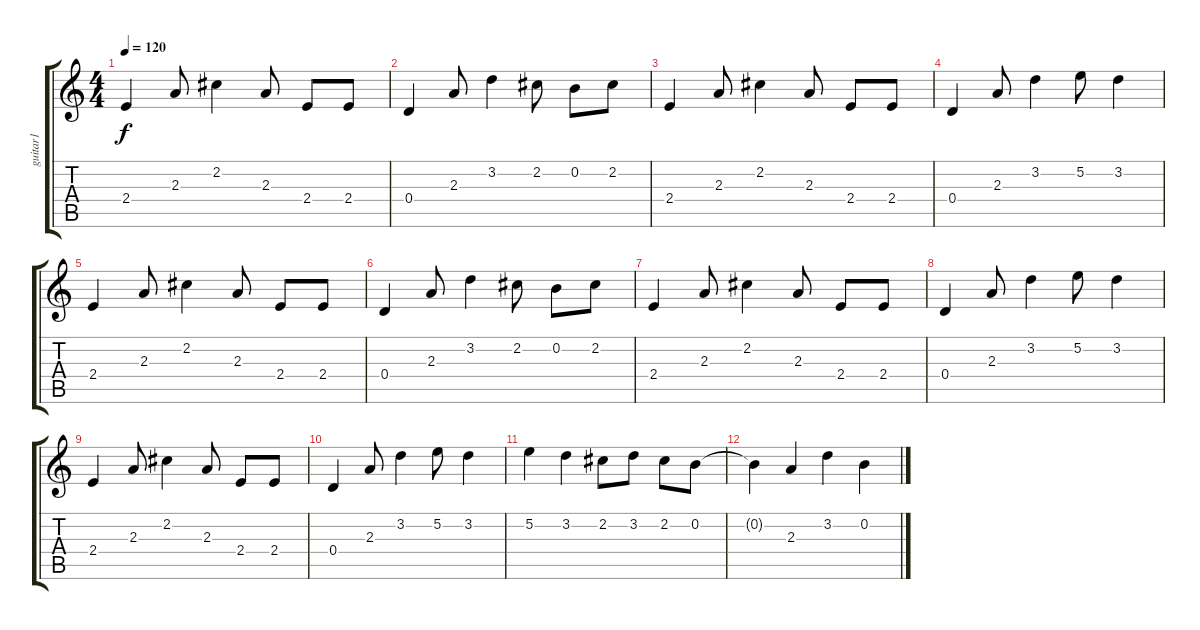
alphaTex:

\track ("guitar1" "guitar1") {instrument acousticguitarsteel}
\staff {score tabs}
\tuning (E4 B3 G3 D3 A2 E2) {hide}
\ts (4 4)
\tempo 120
\clef g2
\ks c
2.4.4{dy f instrument acousticguitarsteel} 2.3.8 2.2.4 2.3.8 2.4.8 2.4.8 |
0.4.4 2.3.8 3.2.4 2.2.8 0.2.8 2.2.8 |
2.4.4 2.3.8 2.2.4 2.3.8 2.4.8 2.4.8 |
0.4.4 2.3.8 3.2.4 5.2.8 3.2.4 |
2.4.4 2.3.8 2.2.4 2.3.8 2.4.8 2.4.8 |
0.4.4 2.3.8 3.2.4 2.2.8 0.2.8 2.2.8 |
2.4.4 2.3.8 2.2.4 2.3.8 2.4.8 2.4.8 |
0.4.4 2.3.8 3.2.4 5.2.8 3.2.4 |
2.4.4 2.3.8 2.2.4 2.3.8 2.4.8 2.4.8 |
0.4.4 2.3.8 3.2.4 5.2.8 3.2.4 |
5.2.4 3.2.4 2.2.8 3.2.8 2.2.8 0.2.8 |
0.2{t}.4 2.3.4 3.2.4 0.2.4
